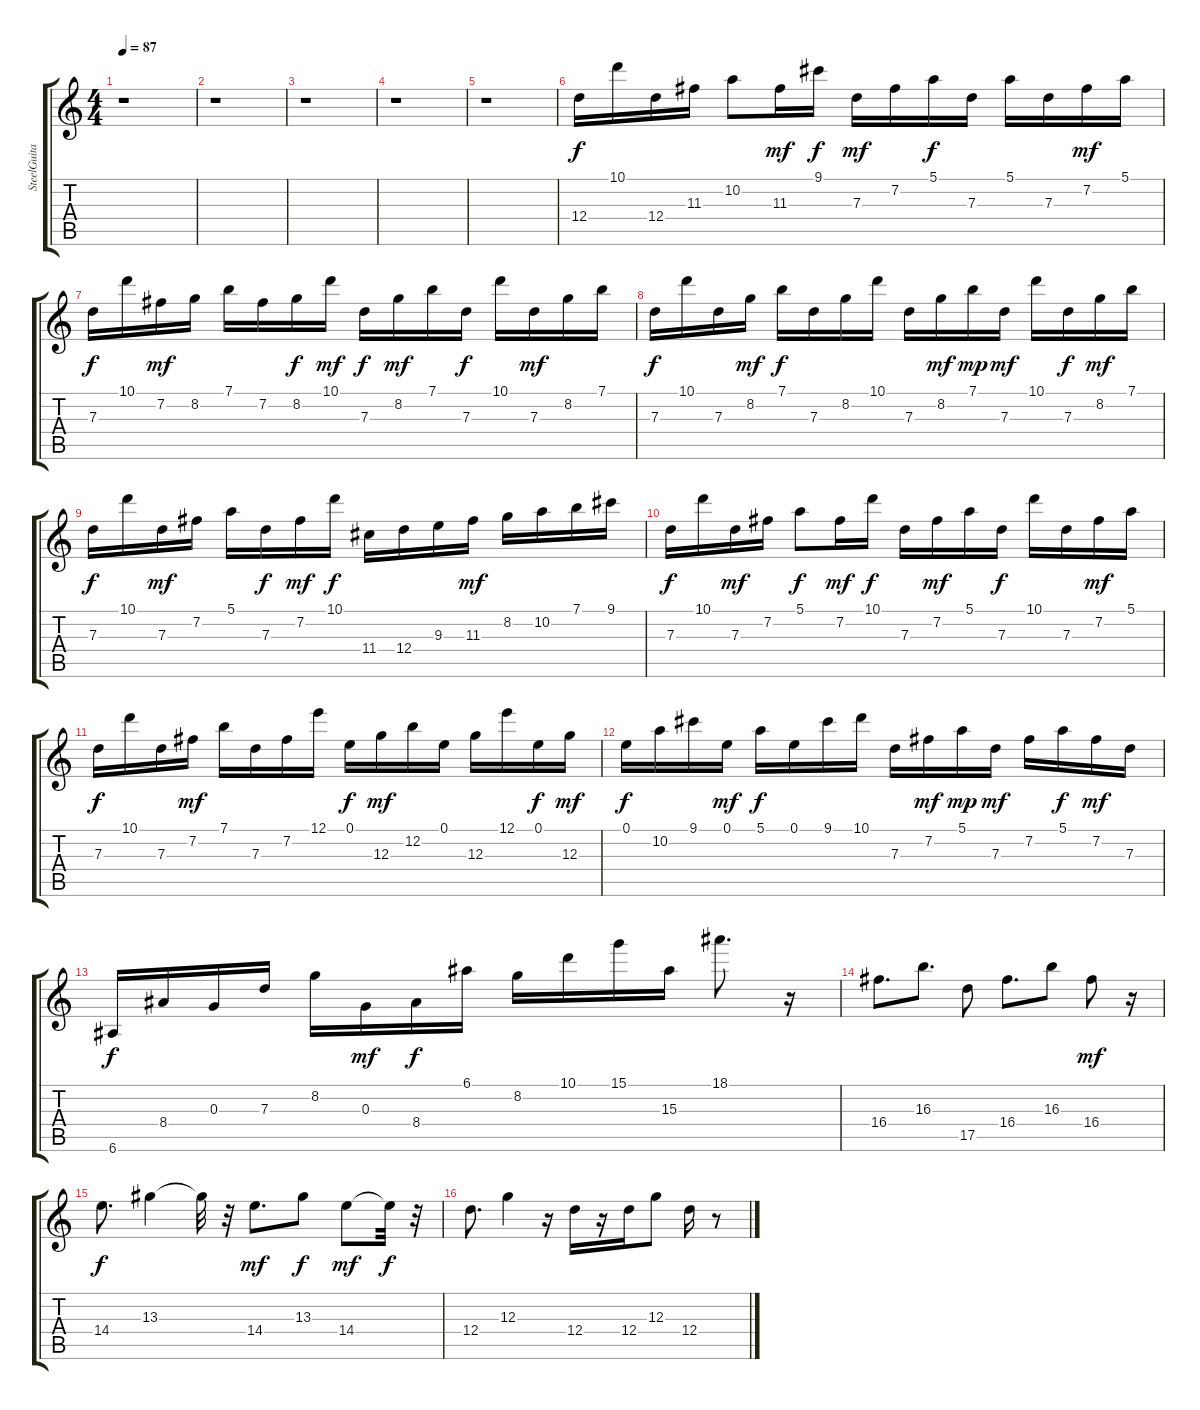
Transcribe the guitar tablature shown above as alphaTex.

\track ("SteelGuitar" "SteelGuita") {instrument acousticguitarsteel}
\staff {score tabs}
\tuning (E4 B3 G3 D3 A2 E2) {hide}
\ts (4 4)
\tempo 87
\clef g2
\ks c
r.1{dy f} |
r.1 |
r.1 |
r.1 |
r.1 |
12.4.16{volume 11} 10.1.16 12.4.16 11.3.16 10.2.8 11.3.16{dy mf} 9.1.16{dy f} 7.3.16{dy mf} 7.2.16 5.1.16{dy f} 7.3.16 5.1.16 7.3.16 7.2.16{dy mf} 5.1.16 |
7.3.16{dy f} 10.1.16 7.2.16{dy mf} 8.2.16 7.1.16 7.2.16 8.2.16{dy f} 10.1.16{dy mf} 7.3.16{dy f} 8.2.16{dy mf} 7.1.16 7.3.16{dy f} 10.1.16 7.3.16{dy mf} 8.2.16 7.1.16 |
7.3.16{dy f} 10.1.16 7.3.16 8.2.16{dy mf} 7.1.16{dy f} 7.3.16 8.2.16 10.1.16 7.3.16 8.2.16{dy mf} 7.1.16{dy mp} 7.3.16{dy mf} 10.1.16 7.3.16{dy f} 8.2.16{dy mf} 7.1.16 |
7.3.16{dy f} 10.1.16 7.3.16{dy mf} 7.2.16 5.1.16 7.3.16{dy f} 7.2.16{dy mf} 10.1.16{dy f} 11.4.16 12.4.16 9.3.16 11.3.16{dy mf} 8.2.16 10.2.16 7.1.16 9.1.16 |
7.3.16{dy f} 10.1.16 7.3.16{dy mf} 7.2.16 5.1.8{dy f} 7.2.16{dy mf} 10.1.16{dy f} 7.3.16 7.2.16{dy mf} 5.1.16 7.3.16{dy f} 10.1.16 7.3.16 7.2.16{dy mf} 5.1.16 |
7.3.16{dy f} 10.1.16 7.3.16 7.2.16{dy mf} 7.1.16 7.3.16 7.2.16 12.1.16 0.1.16{dy f} 12.3.16{dy mf} 12.2.16 0.1.16 12.3.16 12.1.16 0.1.16{dy f} 12.3.16{dy mf} |
0.1.16{dy f} 10.2.16 9.1.16 0.1.16{dy mf} 5.1.16{dy f} 0.1.16 9.1.16 10.1.16 7.3.16 7.2.16{dy mf} 5.1.16{dy mp} 7.3.16{dy mf} 7.2.16 5.1.16{dy f} 7.2.16{dy mf} 7.3.16 |
6.6.16{dy f} 8.4.16 0.3.16 7.3.16 8.2.16 0.3.16{dy mf} 8.4.16{dy f} 6.1.16 8.2.16 10.1.16 15.1.16 15.3.16 18.1.8{d} r.16 |
16.4.8{d} 16.3.8{d} 17.5.8 16.4.8{d} 16.3.8 16.4.8{dy mf} r.16 |
14.4.8{d dy f} 13.3.4 13.3{t}.32 r.32 14.4.8{d dy mf} 13.3.8{dy f} 14.4.8{dy mf} 14.4{t}.32{dy f} r.32 |
12.4.8{d} 12.3.4 r.16 12.4.16 r.16 12.4.16 12.3.8 12.4.16 r.8
